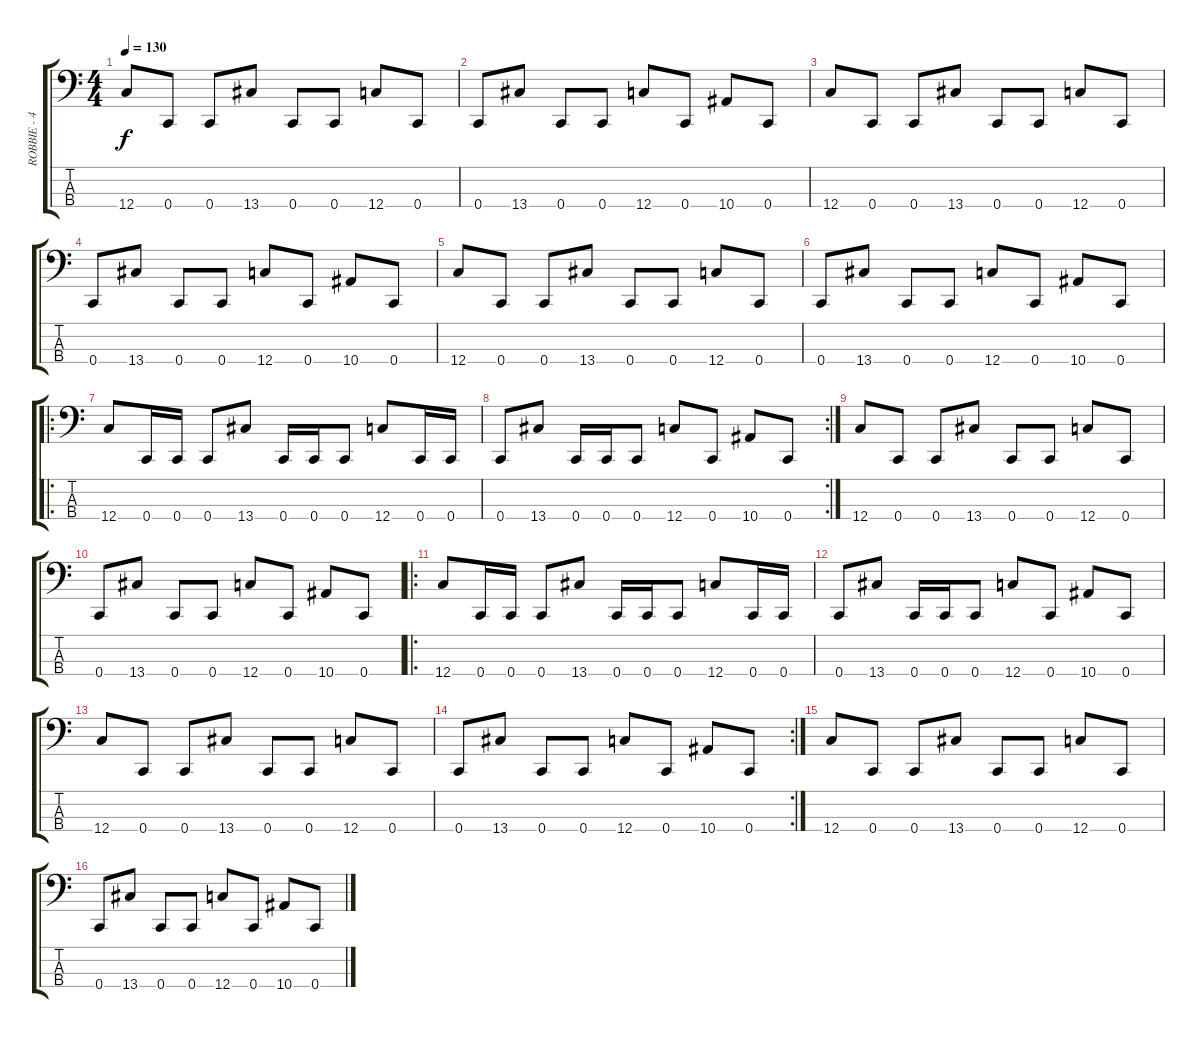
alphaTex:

\track ("ROBBIE - 4-STRING THING" "ROBBIE - 4") {instrument electricbassfinger}
\staff {score tabs}
\tuning (F2 C2 G1 C1) {hide}
\ts (4 4)
\tempo 130
\clef f4
\ks c
12.4.8{dy f} 0.4.8 0.4.8 13.4.8 0.4.8 0.4.8 12.4.8 0.4.8 |
0.4.8 13.4.8 0.4.8 0.4.8 12.4.8 0.4.8 10.4.8 0.4.8 |
12.4.8 0.4.8 0.4.8 13.4.8 0.4.8 0.4.8 12.4.8 0.4.8 |
0.4.8 13.4.8 0.4.8 0.4.8 12.4.8 0.4.8 10.4.8 0.4.8 |
12.4.8 0.4.8 0.4.8 13.4.8 0.4.8 0.4.8 12.4.8 0.4.8 |
0.4.8 13.4.8 0.4.8 0.4.8 12.4.8 0.4.8 10.4.8 0.4.8 |
\ro
12.4.8 0.4.16 0.4.16 0.4.8 13.4.8 0.4.16 0.4.16 0.4.8 12.4.8 0.4.16 0.4.16 |
\rc 2
0.4.8 13.4.8 0.4.16 0.4.16 0.4.8 12.4.8 0.4.8 10.4.8 0.4.8 |
12.4.8 0.4.8 0.4.8 13.4.8 0.4.8 0.4.8 12.4.8 0.4.8 |
0.4.8 13.4.8 0.4.8 0.4.8 12.4.8 0.4.8 10.4.8 0.4.8 |
\ro
12.4.8 0.4.16 0.4.16 0.4.8 13.4.8 0.4.16 0.4.16 0.4.8 12.4.8 0.4.16 0.4.16 |
0.4.8 13.4.8 0.4.16 0.4.16 0.4.8 12.4.8 0.4.8 10.4.8 0.4.8 |
12.4.8 0.4.8 0.4.8 13.4.8 0.4.8 0.4.8 12.4.8 0.4.8 |
\rc 2
0.4.8 13.4.8 0.4.8 0.4.8 12.4.8 0.4.8 10.4.8 0.4.8 |
12.4.8 0.4.8 0.4.8 13.4.8 0.4.8 0.4.8 12.4.8 0.4.8 |
0.4.8 13.4.8 0.4.8 0.4.8 12.4.8 0.4.8 10.4.8 0.4.8
